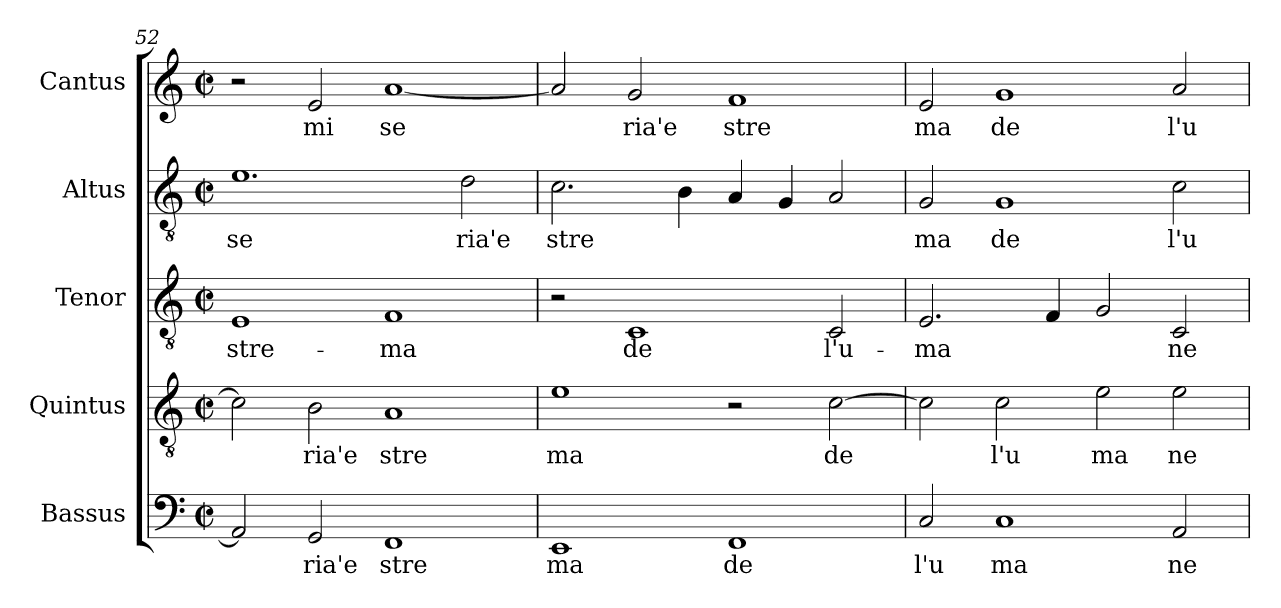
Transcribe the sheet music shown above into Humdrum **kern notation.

**kern	**text	**kern	**text	**kern	**text	**kern	**text	**kern	**text
*part5	*part5	*part4	*part4	*part3	*part3	*part2	*part2	*part1	*part1
*staff5	*staff5	*staff4	*staff4	*staff3	*staff3	*staff2	*staff2	*staff1	*staff1
*I"Bassus	*	*I"Quintus	*	*I"Tenor	*	*I"Altus	*	*I"Cantus	*
*clefF4	*	*clefGv2	*	*clefGv2	*	*clefGv2	*	*clefG2	*
*k[]	*	*k[]	*	*k[]	*	*k[]	*	*k[]	*
*C:	*	*C:	*	*C:	*	*C:	*	*C:	*
*M2/2	*	*M2/2	*	*M2/2	*	*M2/2	*	*M2/2	*
*met(c|)	*	*met(c|)	*	*met(c|)	*	*met(c|)	*	*met(c|)	*
=52	=52	=52	=52	=52	=52	=52	=52	=52	=52
!	!LO:LY:b:cj	!	!LO:LY:b	!	!LO:LY:b:cj	!	!LO:LY:b:cj	!	!
2AA/]	.	2c\]	.	1E	-stre-	1.e	se	2r	.
!	!LO:LY:b:cj	!	!LO:LY:b	!	!	!	!	!	!LO:LY:b
2GG/	ria'e	2B\	ria'e	.	.	.	.	2e/	mi
!	!LO:LY:b:cj	!	!LO:LY:b	!	!LO:LY:b:cj	!	!	!	!LO:LY:b
1FF	stre	1A	stre	1F	-ma	.	.	[<1a	se
!	!	!	!	!	!	!	!LO:LY:b:cj	!	!
.	.	.	.	.	.	2d\	ria'e	.	.
=53	=53	=53	=53	=53	=53	=53	=53	=53	=53
!	!LO:LY:b:cj	!	!LO:LY:b	!	!	!	!LO:LY:b:cj	!	!LO:LY:b
1EE	ma	1e	ma	2r	.	2.c\	stre	2a/]	.
!	!	!	!	!	!LO:LY:b:cj	!	!	!	!LO:LY:b
.	.	.	.	1C	de	.	.	2g/	ria'e
!	!	!	!	!	!	!	!LO:LY:b:cj	!	!
.	.	.	.	.	.	4B\	.	.	.
!	!LO:LY:b:cj	!	!	!	!	!	!LO:LY:b:cj	!	!LO:LY:b
1FF	de	2r	.	.	.	4A/	.	1f	stre
!	!	!	!	!	!	!	!LO:LY:b:cj	!	!
.	.	.	.	.	.	4G/	.	.	.
!	!	!	!LO:LY:b	!	!LO:LY:b:cj	!	!LO:LY:b:cj	!	!
.	.	[>2c\	de	2C/	l'u-	2A/	.	.	.
=54	=54	=54	=54	=54	=54	=54	=54	=54	=54
!	!LO:LY:b:cj	!	!LO:LY:b	!	!LO:LY:b:cj	!	!LO:LY:b:cj	!	!LO:LY:b
2C/	l'u	2c\]	.	2.E/	-ma-	2G/	ma	2e/	ma
!	!LO:LY:b:cj	!	!LO:LY:b	!	!	!	!LO:LY:b:cj	!	!LO:LY:b
1C	ma	2c\	l'u	.	.	1G	de	1g	de
!	!	!	!	!	!LO:LY:b:cj	!	!	!	!
.	.	.	.	4F/	--	.	.	.	.
!	!	!	!LO:LY:b	!	!LO:LY:b:cj	!	!	!	!
.	.	2e\	ma	2G/	--	.	.	.	.
!	!LO:LY:b:cj	!	!LO:LY:b	!	!LO:LY:b:cj	!	!LO:LY:b:cj	!	!LO:LY:b
2AA/	ne	2e\	ne	2C/	-ne	2c\	l'u	2a/	l'u
=	=	=	=	=	=	=	=	=	=
*-	*-	*-	*-	*-	*-	*-	*-	*-	*-
